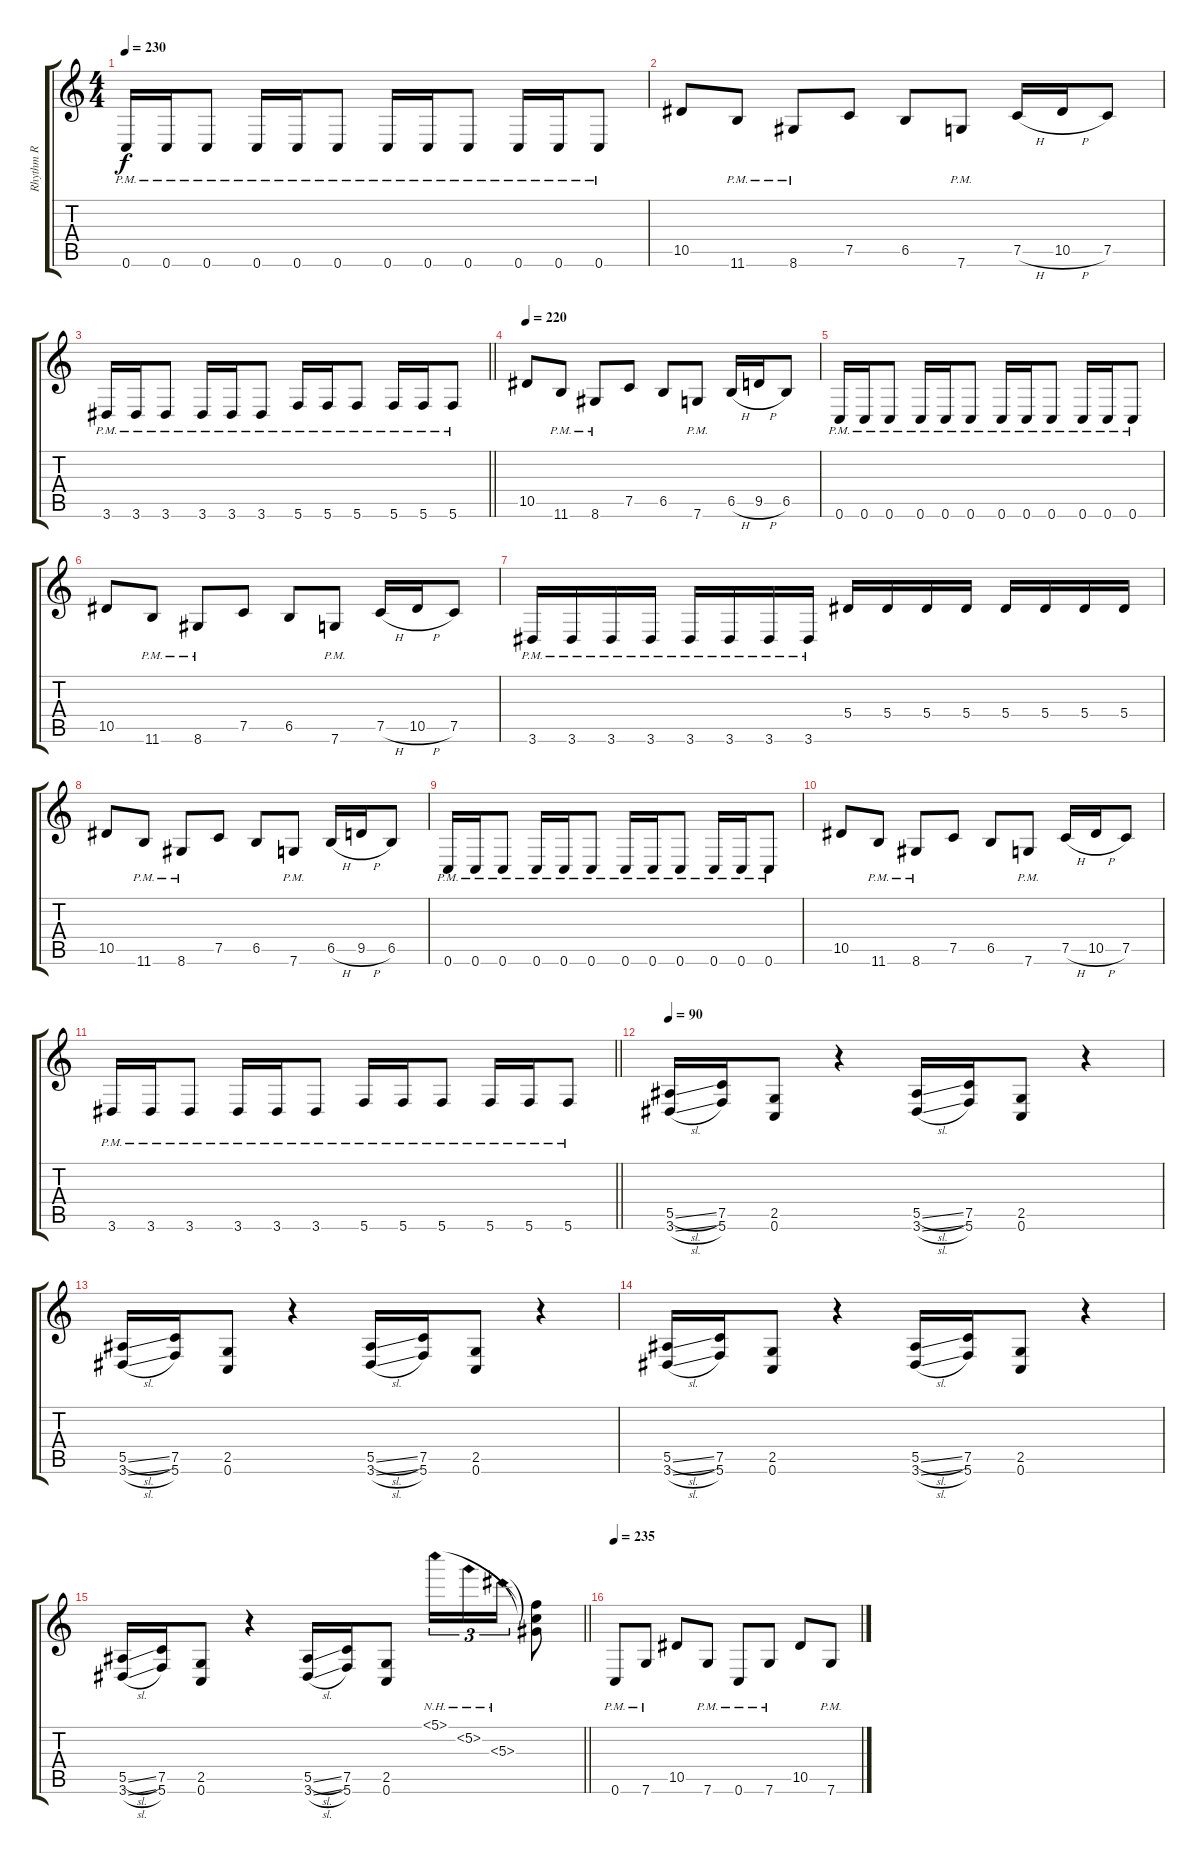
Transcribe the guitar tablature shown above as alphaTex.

\track ("Rhythm R" "Rhythm R") {instrument distortionguitar}
\staff {score tabs}
\tuning (C4 G3 Eb3 Bb2 F2 C2) {hide}
\ts (4 4)
\tempo 230
\clef g2
\ks c
0.6{pm}.16{dy f} 0.6{pm}.16 0.6{pm}.8 0.6{pm}.16 0.6{pm}.16 0.6{pm}.8 0.6{pm}.16 0.6{pm}.16 0.6{pm}.8 0.6{pm}.16 0.6{pm}.16 0.6{pm}.8 |
10.5.8 11.6{pm}.8 8.6{pm}.8 7.5.8 6.5.8 7.6{pm}.8 7.5{h}.16 10.5{h}.16 7.5.8 |
\barLineRight lightlight
3.6{pm}.16 3.6{pm}.16 3.6{pm}.8 3.6{pm}.16 3.6{pm}.16 3.6{pm}.8 5.6{pm}.16 5.6{pm}.16 5.6{pm}.8 5.6{pm}.16 5.6{pm}.16 5.6{pm}.8 |
\section ("" "")
\tempo 220
10.5.8 11.6{pm}.8 8.6{pm}.8 7.5.8 6.5.8 7.6{pm}.8 6.5{h}.16 9.5{h}.16 6.5.8 |
0.6{pm}.16 0.6{pm}.16 0.6{pm}.8 0.6{pm}.16 0.6{pm}.16 0.6{pm}.8 0.6{pm}.16 0.6{pm}.16 0.6{pm}.8 0.6{pm}.16 0.6{pm}.16 0.6{pm}.8 |
10.5.8 11.6{pm}.8 8.6{pm}.8 7.5.8 6.5.8 7.6{pm}.8 7.5{h}.16 10.5{h}.16 7.5.8 |
3.6{pm}.16 3.6{pm}.16 3.6{pm}.16 3.6{pm}.16 3.6{pm}.16 3.6{pm}.16 3.6{pm}.16 3.6{pm}.16 5.4.16 5.4.16 5.4.16 5.4.16 5.4.16 5.4.16 5.4.16 5.4.16 |
10.5.8 11.6{pm}.8 8.6{pm}.8 7.5.8 6.5.8 7.6{pm}.8 6.5{h}.16 9.5{h}.16 6.5.8 |
0.6{pm}.16 0.6{pm}.16 0.6{pm}.8 0.6{pm}.16 0.6{pm}.16 0.6{pm}.8 0.6{pm}.16 0.6{pm}.16 0.6{pm}.8 0.6{pm}.16 0.6{pm}.16 0.6{pm}.8 |
10.5.8 11.6{pm}.8 8.6{pm}.8 7.5.8 6.5.8 7.6{pm}.8 7.5{h}.16 10.5{h}.16 7.5.8 |
\barLineRight lightlight
3.6{pm}.16 3.6{pm}.16 3.6{pm}.8 3.6{pm}.16 3.6{pm}.16 3.6{pm}.8 5.6{pm}.16 5.6{pm}.16 5.6{pm}.8 5.6{pm}.16 5.6{pm}.16 5.6{pm}.8 |
\section ("" "")
\tempo 90
(5.5{sl} 3.6{sl}).16 (7.5 5.6).16 (2.5 0.6).8 r.4 (5.5{sl} 3.6{sl}).16 (7.5 5.6).16 (2.5 0.6).8 r.4 |
(5.5{sl} 3.6{sl}).16 (7.5 5.6).16 (2.5 0.6).8 r.4 (5.5{sl} 3.6{sl}).16 (7.5 5.6).16 (2.5 0.6).8 r.4 |
(5.5{sl} 3.6{sl}).16 (7.5 5.6).16 (2.5 0.6).8 r.4 (5.5{sl} 3.6{sl}).16 (7.5 5.6).16 (2.5 0.6).8 r.4 |
\barLineRight lightlight
(5.5{sl} 3.6{sl}).16 (7.5 5.6).16 (2.5 0.6).8 r.4 (5.5{sl} 3.6{sl}).16 (7.5 5.6).16 (2.5 0.6).8 5.1{nh}.16{tu (3 2)} 5.2{nh}.16{tu (3 2)} 5.3{nh}.16{tu (3 2)} (5.1{t} 5.2{t} 5.3{t}).8 |
\section ("" "")
\tempo 235
0.6{pm}.8 7.6{pm}.8 10.5.8 7.6{pm}.8 0.6{pm}.8 7.6{pm}.8 10.5.8 7.6{pm}.8
